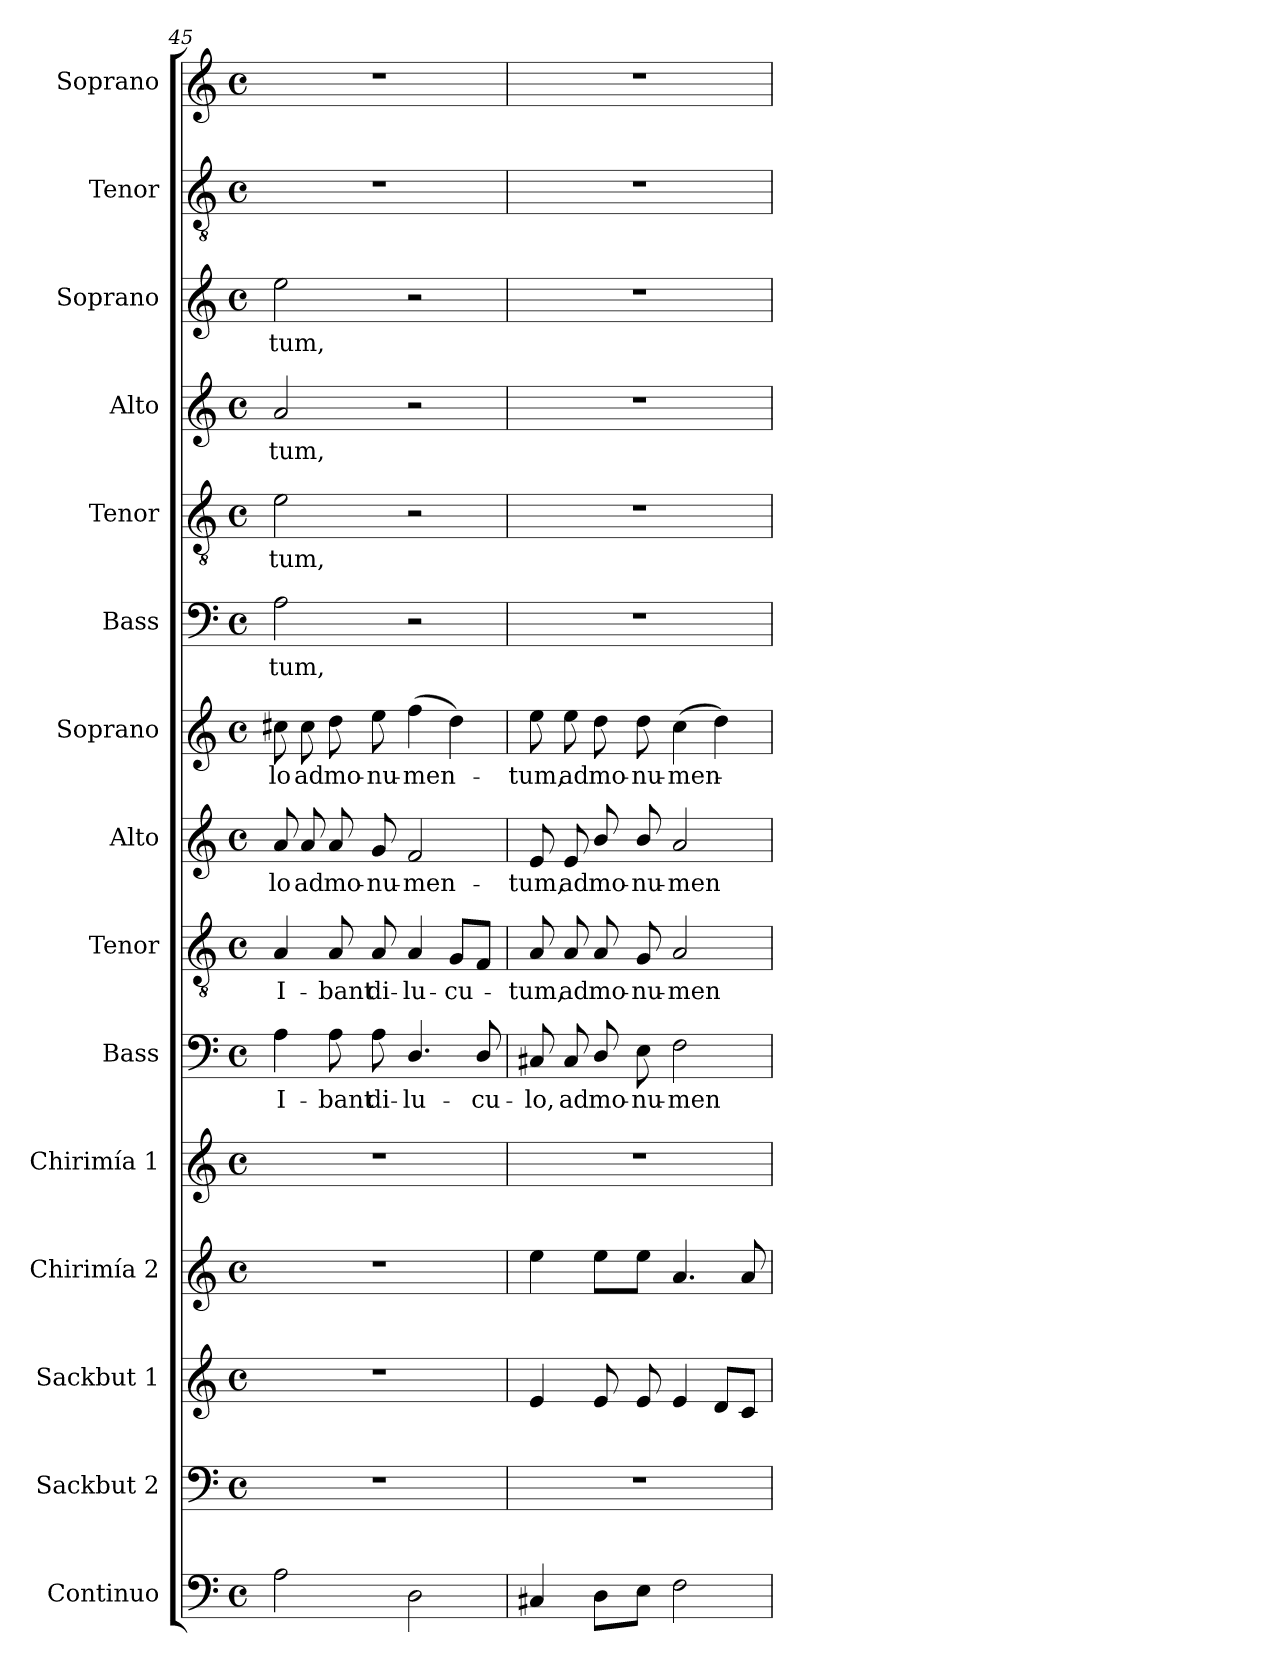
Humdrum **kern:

**kern	**kern	**kern	**kern	**kern	**kern	**text	**kern	**text	**kern	**text	**kern	**text	**kern	**text	**kern	**text	**kern	**text	**kern	**text	**kern	**kern
*part15	*part14	*part13	*part12	*part11	*part10	*part10	*part9	*part9	*part8	*part8	*part7	*part7	*part6	*part6	*part5	*part5	*part4	*part4	*part3	*part3	*part2	*part1
*staff15	*staff14	*staff13	*staff12	*staff11	*staff10	*staff10	*staff9	*staff9	*staff8	*staff8	*staff7	*staff7	*staff6	*staff6	*staff5	*staff5	*staff4	*staff4	*staff3	*staff3	*staff2	*staff1
*I"Continuo	*I"Sackbut 2	*I"Sackbut 1	*I"Chirimía 2	*I"Chirimía 1	*I"Bass	*	*I"Tenor	*	*I"Alto	*	*I"Soprano	*	*I"Bass	*	*I"Tenor	*	*I"Alto	*	*I"Soprano	*	*I"Tenor	*I"Soprano
*I'Cont.	*I'Scbt. 2	*I'Scbt. 1.	*I'Ch2.	*I'Ch1.	*I'B.	*	*I'T.	*	*I'A.	*	*I'S.	*	*I'B.	*	*I'T.	*	*I'A.	*	*I'S.	*	*I'T.	*I'S.
!!LO:PB:g=z
*clefF4	*clefF4	*clefG2	*clefG2	*clefG2	*clefF4	*	*clefGv2	*	*clefG2	*	*clefG2	*	*clefF4	*	*clefGv2	*	*clefG2	*	*clefG2	*	*clefGv2	*clefG2
*	*	*	*	*	*	*	*ITrd7c12	*	*	*	*	*	*	*	*ITrd7c12	*	*	*	*	*	*ITrd7c12	*
*k[]	*k[]	*k[]	*k[]	*k[]	*k[]	*	*k[]	*	*k[]	*	*k[]	*	*k[]	*	*k[]	*	*k[]	*	*k[]	*	*k[]	*k[]
*C:	*C:	*C:	*C:	*C:	*C:	*	*C:	*	*C:	*	*C:	*	*C:	*	*C:	*	*C:	*	*C:	*	*C:	*C:
*M4/4	*M4/4	*M4/4	*M4/4	*M4/4	*M4/4	*	*M4/4	*	*M4/4	*	*M4/4	*	*M4/4	*	*M4/4	*	*M4/4	*	*M4/4	*	*M4/4	*M4/4
*met(c)	*met(c)	*met(c)	*met(c)	*met(c)	*met(c)	*	*met(c)	*	*met(c)	*	*met(c)	*	*met(c)	*	*met(c)	*	*met(c)	*	*met(c)	*	*met(c)	*met(c)
=45	=45	=45	=45	=45	=45	=45	=45	=45	=45	=45	=45	=45	=45	=45	=45	=45	=45	=45	=45	=45	=45	=45
!	!	!	!	!	!	!LO:LY:b:color=#000000	!	!	!	!	!	!	!	!	!	!	!	!	!	!	!	!
!	!	!	!	!	!	!	!	!LO:LY:b:color=#000000	!	!	!	!	!	!	!	!	!	!	!	!	!	!
!	!	!	!	!	!	!	!	!	!	!LO:LY:b:color=#000000	!	!	!	!	!	!	!	!	!	!	!	!
!	!	!	!	!	!	!	!	!	!	!	!	!LO:LY:b:color=#000000	!	!	!	!	!	!	!	!	!	!
!	!	!	!	!	!	!	!	!	!	!	!	!	!	!LO:LY:b:color=#000000	!	!	!	!	!	!	!	!
!	!	!	!	!	!	!	!	!	!	!	!	!	!	!	!	!LO:LY:b:color=#000000	!	!	!	!	!	!
!	!	!	!	!	!	!	!	!	!	!	!	!	!	!	!	!	!	!LO:LY:b:color=#000000	!	!	!	!
!	!	!	!	!	!	!	!	!	!	!	!	!	!	!	!	!	!	!	!	!LO:LY:b:color=#000000	!	!
2Ai\	1r	1r	1r	1r	4Ai\	I-	4AAi/	I-	8ai/	-lo	8cc#Xi\	-lo	2Ai\	-tum,	2Ei\	-tum,	2ai/	-tum,	2eei\	-tum,	1r	1r
!	!	!	!	!	!	!	!	!	!	!LO:LY:b:color=#000000	!	!	!	!	!	!	!	!	!	!	!	!
!	!	!	!	!	!	!	!	!	!	!	!	!LO:LY:b:color=#000000	!	!	!	!	!	!	!	!	!	!
.	.	.	.	.	.	.	.	.	8ai/	ad	8cc#i\	ad	.	.	.	.	.	.	.	.	.	.
!	!	!	!	!	!	!LO:LY:b:color=#000000	!	!	!	!	!	!	!	!	!	!	!	!	!	!	!	!
!	!	!	!	!	!	!	!	!LO:LY:b:color=#000000	!	!	!	!	!	!	!	!	!	!	!	!	!	!
!	!	!	!	!	!	!	!	!	!	!LO:LY:b:color=#000000	!	!	!	!	!	!	!	!	!	!	!	!
!	!	!	!	!	!	!	!	!	!	!	!	!LO:LY:b:color=#000000	!	!	!	!	!	!	!	!	!	!
.	.	.	.	.	8Ai\	-bant	8AAi/	-bant	8ai/	mo-	8ddi\	mo-	.	.	.	.	.	.	.	.	.	.
!	!	!	!	!	!	!LO:LY:b:color=#000000	!	!	!	!	!	!	!	!	!	!	!	!	!	!	!	!
!	!	!	!	!	!	!	!	!LO:LY:b:color=#000000	!	!	!	!	!	!	!	!	!	!	!	!	!	!
!	!	!	!	!	!	!	!	!	!	!LO:LY:b:color=#000000	!	!	!	!	!	!	!	!	!	!	!	!
!	!	!	!	!	!	!	!	!	!	!	!	!LO:LY:b:color=#000000	!	!	!	!	!	!	!	!	!	!
.	.	.	.	.	8Ai\	di-	8AAi/	di-	8gi/	-nu-	8eei\	-nu-	.	.	.	.	.	.	.	.	.	.
!	!	!	!	!	!	!LO:LY:b:color=#000000	!	!	!	!	!	!	!	!	!	!	!	!	!	!	!	!
!	!	!	!	!	!	!	!	!LO:LY:b:color=#000000	!	!	!	!	!	!	!	!	!	!	!	!	!	!
!	!	!	!	!	!	!	!	!	!	!LO:LY:b:color=#000000	!	!	!	!	!	!	!	!	!	!	!	!
!	!	!	!	!	!	!	!	!	!	!	!	!LO:LY:b:color=#000000	!	!	!	!	!	!	!	!	!	!
2Di\	.	.	.	.	4.Di/	-lu-	4AAi/	-lu-	2fi/	-men-	(4ffi\	-men-	2r	.	2r	.	2r	.	2r	.	.	.
!	!	!	!	!	!	!	!	!LO:LY:b:color=#000000	!	!	!	!	!	!	!	!	!	!	!	!	!	!
.	.	.	.	.	.	.	8GGi/L	-cu-	.	.	4ddi\)	.	.	.	.	.	.	.	.	.	.	.
!	!	!	!	!	!	!LO:LY:b:color=#000000	!	!	!	!	!	!	!	!	!	!	!	!	!	!	!	!
.	.	.	.	.	8Di/	-cu-	8FFi/J	.	.	.	.	.	.	.	.	.	.	.	.	.	.	.
=46	=46	=46	=46	=46	=46	=46	=46	=46	=46	=46	=46	=46	=46	=46	=46	=46	=46	=46	=46	=46	=46	=46
!	!	!	!	!	!	!LO:LY:b:color=#000000	!	!	!	!	!	!	!	!	!	!	!	!	!	!	!	!
!	!	!	!	!	!	!	!	!LO:LY:b:color=#000000	!	!	!	!	!	!	!	!	!	!	!	!	!	!
!	!	!	!	!	!	!	!	!	!	!LO:LY:b:color=#000000	!	!	!	!	!	!	!	!	!	!	!	!
!	!	!	!	!	!	!	!	!	!	!	!	!LO:LY:b:color=#000000	!	!	!	!	!	!	!	!	!	!
4C#Xi/	1r	4ei/	4eei\	1r	8C#Xi/	-lo,	8AAi/	-tum,	8ei/	-tum,	8eei\	-tum,	1r	.	1r	.	1r	.	1r	.	1r	1r
!	!	!	!	!	!	!LO:LY:b:color=#000000	!	!	!	!	!	!	!	!	!	!	!	!	!	!	!	!
!	!	!	!	!	!	!	!	!LO:LY:b:color=#000000	!	!	!	!	!	!	!	!	!	!	!	!	!	!
!	!	!	!	!	!	!	!	!	!	!LO:LY:b:color=#000000	!	!	!	!	!	!	!	!	!	!	!	!
!	!	!	!	!	!	!	!	!	!	!	!	!LO:LY:b:color=#000000	!	!	!	!	!	!	!	!	!	!
.	.	.	.	.	8C#i/	ad	8AAi/	ad	8ei/	ad	8eei\	ad	.	.	.	.	.	.	.	.	.	.
!	!	!	!	!	!	!LO:LY:b:color=#000000	!	!	!	!	!	!	!	!	!	!	!	!	!	!	!	!
!	!	!	!	!	!	!	!	!LO:LY:b:color=#000000	!	!	!	!	!	!	!	!	!	!	!	!	!	!
!	!	!	!	!	!	!	!	!	!	!LO:LY:b:color=#000000	!	!	!	!	!	!	!	!	!	!	!	!
!	!	!	!	!	!	!	!	!	!	!	!	!LO:LY:b:color=#000000	!	!	!	!	!	!	!	!	!	!
8Di\L	.	8ei/	8eei\L	.	8Di/	mo-	8AAi/	mo-	8bi/	mo-	8ddi\	mo-	.	.	.	.	.	.	.	.	.	.
!	!	!	!	!	!	!LO:LY:b:color=#000000	!	!	!	!	!	!	!	!	!	!	!	!	!	!	!	!
!	!	!	!	!	!	!	!	!LO:LY:b:color=#000000	!	!	!	!	!	!	!	!	!	!	!	!	!	!
!	!	!	!	!	!	!	!	!	!	!LO:LY:b:color=#000000	!	!	!	!	!	!	!	!	!	!	!	!
!	!	!	!	!	!	!	!	!	!	!	!	!LO:LY:b:color=#000000	!	!	!	!	!	!	!	!	!	!
8Ei\J	.	8ei/	8eei\J	.	8Ei\	-nu-	8GGi/	-nu-	8bi/	-nu-	8ddi\	-nu-	.	.	.	.	.	.	.	.	.	.
!	!	!	!	!	!	!LO:LY:b:color=#000000	!	!	!	!	!	!	!	!	!	!	!	!	!	!	!	!
!	!	!	!	!	!	!	!	!LO:LY:b:color=#000000	!	!	!	!	!	!	!	!	!	!	!	!	!	!
!	!	!	!	!	!	!	!	!	!	!LO:LY:b:color=#000000	!	!	!	!	!	!	!	!	!	!	!	!
!	!	!	!	!	!	!	!	!	!	!	!	!LO:LY:b:color=#000000	!	!	!	!	!	!	!	!	!	!
2Fi\	.	4ei/	4.ai/	.	2Fi\	-men-	2AAi/	-men-	2ai/	-men-	(4cci\	-men-	.	.	.	.	.	.	.	.	.	.
.	.	8di/L	.	.	.	.	.	.	.	.	4ddi\)	.	.	.	.	.	.	.	.	.	.	.
.	.	8ci/J	8ai/	.	.	.	.	.	.	.	.	.	.	.	.	.	.	.	.	.	.	.
=	=	=	=	=	=	=	=	=	=	=	=	=	=	=	=	=	=	=	=	=	=	=
*-	*-	*-	*-	*-	*-	*-	*-	*-	*-	*-	*-	*-	*-	*-	*-	*-	*-	*-	*-	*-	*-	*-
